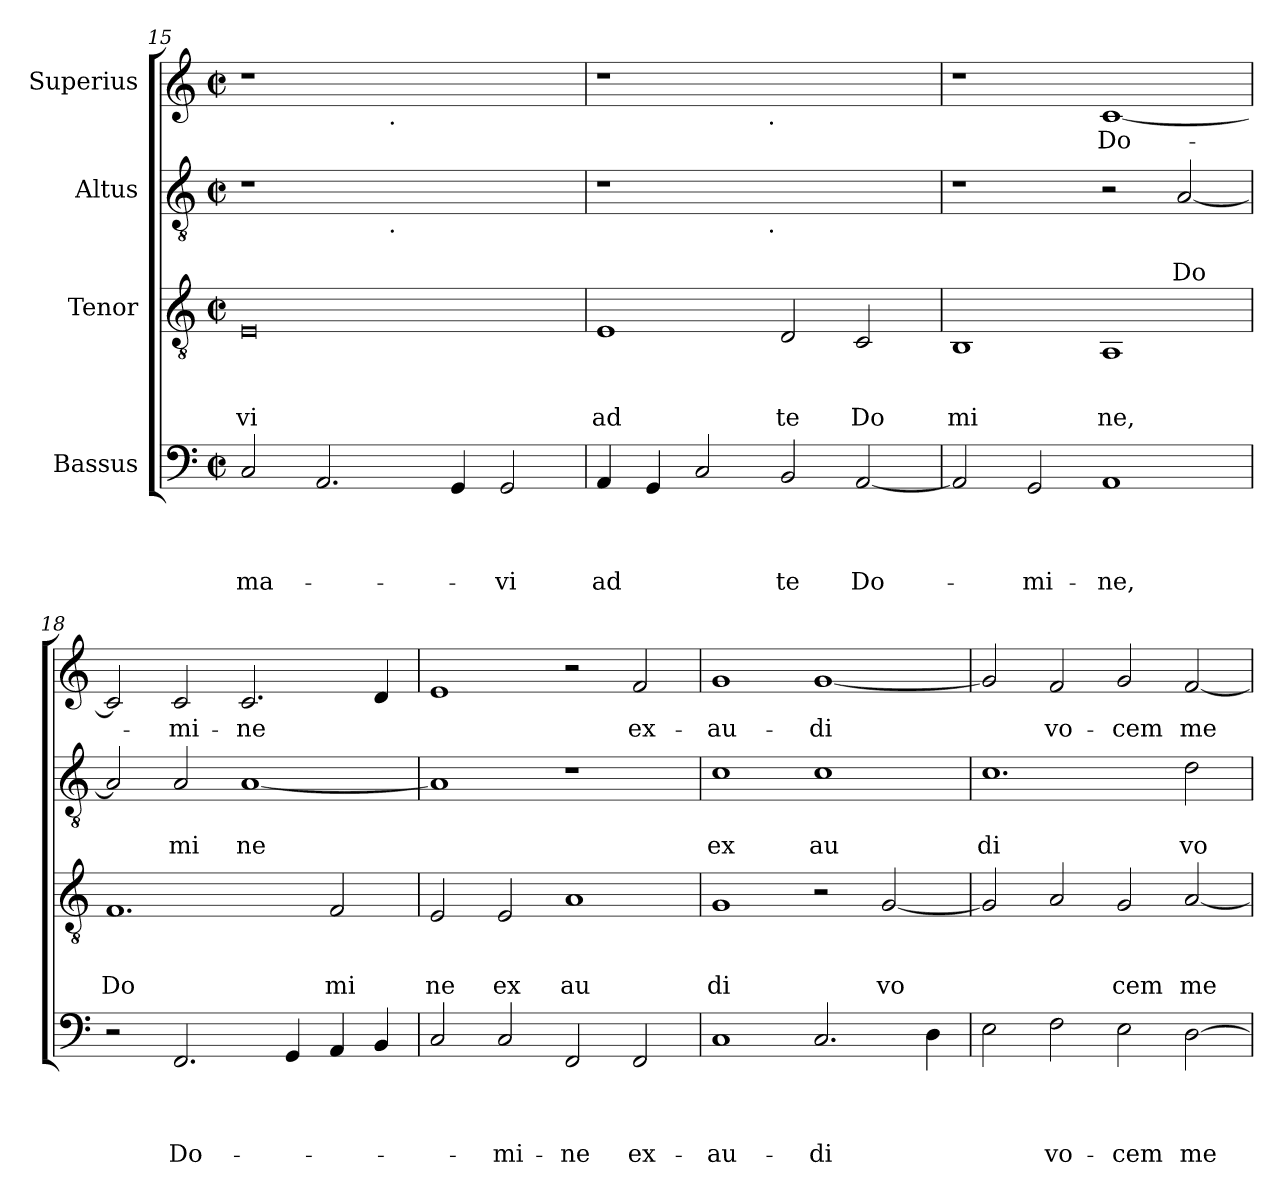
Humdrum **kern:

**kern	**text	**text	**text	**text	**kern	**text	**text	**text	**kern	**text	**text	**kern	**text
*part4	*part4	*part4	*part4	*part4	*part3	*part3	*part3	*part3	*part2	*part2	*part2	*part1	*part1
*staff4	*staff4	*staff4	*staff4	*staff4	*staff3	*staff3	*staff3	*staff3	*staff2	*staff2	*staff2	*staff1	*staff1
*I"Bassus	*	*	*	*	*I"Tenor	*	*	*	*I"Altus	*	*	*I"Superius	*
!!LO:LB:g=z
*clefF4	*	*	*	*	*clefGv2	*	*	*	*clefGv2	*	*	*clefG2	*
*k[]	*	*	*	*	*k[]	*	*	*	*k[]	*	*	*k[]	*
*C:	*	*	*	*	*C:	*	*	*	*C:	*	*	*C:	*
*M2/2	*	*	*	*	*M2/2	*	*	*	*M2/2	*	*	*M2/2	*
*met(c|)	*	*	*	*	*met(c|)	*	*	*	*met(c|)	*	*	*met(c|)	*
=15	=15	=15	=15	=15	=15	=15	=15	=15	=15	=15	=15	=15	=15
!	!	!	!	!LO:LY:b	!	!	!	!LO:LY:b	!	!	!	!	!
*	*	*	*	*	*	*	*	*	*^	*	*	*^	*
2C/	.	.	.	ma-	0E	.	.	-vi	1r	2ryy	.	.	1r	2ryy	.
2.AA/	.	.	.	.	.	.	.	.	.	4...ryy	.	.	.	4...ryy	.
!	!	!	!	!	!	!	!	!	!	!	!	!	!	!LO:TX:b:t=.	!
!	!	!	!	!	!	!	!	!	!	!LO:TX:b:t=.	!	!	!	!	!
.	.	.	.	.	.	.	.	.	.	1ryy	.	.	.	1ryy	.
.	.	.	.	.	.	.	.	.	1ryy	.	.	.	1ryy	.	.
4GG/	.	.	.	.	.	.	.	.	.	.	.	.	.	.	.
!	!	!	!	!LO:LY:b	!	!	!	!	!	!	!	!	!	!	!
2GG/	.	.	.	-vi	.	.	.	.	.	.	.	.	.	.	.
.	.	.	.	.	.	.	.	.	.	32ryy	.	.	.	32ryy	.
=16	=16	=16	=16	=16	=16	=16	=16	=16	=16	=16	=16	=16	=16	=16	=16
!	!	!	!	!LO:LY:b	!	!	!	!LO:LY:b	!	!	!	!	!	!	!
4AA/	.	.	.	ad	1E	.	.	ad	1r	2ryy	.	.	1r	2ryy	.
4GG/	.	.	.	.	.	.	.	.	.	.	.	.	.	.	.
2C/	.	.	.	.	.	.	.	.	.	4...ryy	.	.	.	4...ryy	.
!	!	!	!	!	!	!	!	!	!	!	!	!	!	!LO:TX:b:t=.	!
!	!	!	!	!	!	!	!	!	!	!LO:TX:b:t=.	!	!	!	!	!
.	.	.	.	.	.	.	.	.	.	1ryy	.	.	.	1ryy	.
!	!	!	!	!LO:LY:b	!	!	!	!LO:LY:b	!	!	!	!	!	!	!
2BB/	.	.	.	te	2D/	.	.	te	1ryy	.	.	.	1ryy	.	.
!	!	!	!	!LO:LY:b	!	!	!	!LO:LY:b	!	!	!	!	!	!	!
[<2AA/	.	.	.	Do-	2C/	.	.	Do	.	.	.	.	.	.	.
.	.	.	.	.	.	.	.	.	.	32ryy	.	.	.	32ryy	.
=17	=17	=17	=17	=17	=17	=17	=17	=17	=17	=17	=17	=17	=17	=17	=17
!	!	!	!	!	!	!	!	!LO:LY:b	!	!	!	!	!	!	!
*	*	*	*	*	*	*	*	*	*v	*v	*	*	*	*	*
*	*	*	*	*	*	*	*	*	*	*	*	*v	*v	*
2AA/]	.	.	.	.	1BB	.	.	mi	1r	.	.	1r	.
!	!	!	!	!LO:LY:b	!	!	!	!	!	!	!	!	!
2GG/	.	.	.	-mi-	.	.	.	.	.	.	.	.	.
!	!	!	!	!LO:LY:b	!	!	!	!LO:LY:b	!	!	!	!	!LO:LY:b
1AA	.	.	.	-ne,	1AA	.	.	ne,	2r	.	.	[<1c	Do-
!	!	!	!	!	!	!	!	!	!	!	!LO:LY:b	!	!
.	.	.	.	.	.	.	.	.	[<2A/	.	Do	.	.
=18	=18	=18	=18	=18	=18	=18	=18	=18	=18	=18	=18	=18	=18
!	!	!	!	!	!	!	!	!LO:LY:b	!	!	!	!	!
2r	.	.	.	.	1.F	.	.	Do	2A/]	.	.	2c/]	.
!	!	!	!	!LO:LY:b	!	!	!	!	!	!	!LO:LY:b	!	!LO:LY:b
2.FF/	.	.	.	Do-	.	.	.	.	2A/	.	mi	2c/	-mi-
!	!	!	!	!	!	!	!	!	!	!	!LO:LY:b	!	!LO:LY:b
.	.	.	.	.	.	.	.	.	[<1A	.	ne	2.c/	-ne
4GG/	.	.	.	.	.	.	.	.	.	.	.	.	.
!	!	!	!	!	!	!	!	!LO:LY:b	!	!	!	!	!
4AA/	.	.	.	.	2F/	.	.	mi	.	.	.	.	.
4BB/	.	.	.	.	.	.	.	.	.	.	.	4d/	.
=19	=19	=19	=19	=19	=19	=19	=19	=19	=19	=19	=19	=19	=19
!	!	!	!	!	!	!	!	!LO:LY:b	!	!	!	!	!
2C/	.	.	.	.	2E/	.	.	ne	1A]	.	.	1e	.
!	!	!	!	!LO:LY:b	!	!	!	!LO:LY:b	!	!	!	!	!
2C/	.	.	.	-mi-	2E/	.	.	ex	.	.	.	.	.
!	!	!	!	!LO:LY:b	!	!	!	!LO:LY:b	!	!	!	!	!
2FF/	.	.	.	-ne	1A	.	.	au	1r	.	.	2r	.
!	!	!	!	!LO:LY:b	!	!	!	!	!	!	!	!	!LO:LY:b
2FF/	.	.	.	ex-	.	.	.	.	.	.	.	2f/	ex-
=20	=20	=20	=20	=20	=20	=20	=20	=20	=20	=20	=20	=20	=20
!	!	!	!	!LO:LY:b	!	!	!	!LO:LY:b	!	!	!LO:LY:b	!	!LO:LY:b
1C	.	.	.	-au-	1G	.	.	di	1c	.	ex	1g	-au-
!	!	!	!	!LO:LY:b	!	!	!	!	!	!	!LO:LY:b	!	!LO:LY:b
2.C/	.	.	.	-di	2r	.	.	.	1c	.	au	[<1g	-di
!	!	!	!	!	!	!	!	!LO:LY:b	!	!	!	!	!
.	.	.	.	.	[<2G/	.	.	vo	.	.	.	.	.
4D\	.	.	.	.	.	.	.	.	.	.	.	.	.
=21	=21	=21	=21	=21	=21	=21	=21	=21	=21	=21	=21	=21	=21
!	!	!	!	!	!	!	!	!	!	!	!LO:LY:b	!	!
2E\	.	.	.	.	2G/]	.	.	.	1.c	.	di	2g/]	.
!	!	!	!	!LO:LY:b	!	!	!	!	!	!	!	!	!LO:LY:b
2F\	.	.	.	vo-	2A/	.	.	.	.	.	.	2f/	vo-
!	!	!	!	!LO:LY:b	!	!	!	!LO:LY:b	!	!	!	!	!LO:LY:b
2E\	.	.	.	-cem	2G/	.	.	cem	.	.	.	2g/	-cem
!	!	!	!	!LO:LY:b	!	!	!	!LO:LY:b	!	!	!LO:LY:b	!	!LO:LY:b
[<2D\	.	.	.	me-	[<2A/	.	.	me	2d\	.	vo	[<2f/	me-
=	=	=	=	=	=	=	=	=	=	=	=	=	=
*-	*-	*-	*-	*-	*-	*-	*-	*-	*-	*-	*-	*-	*-
